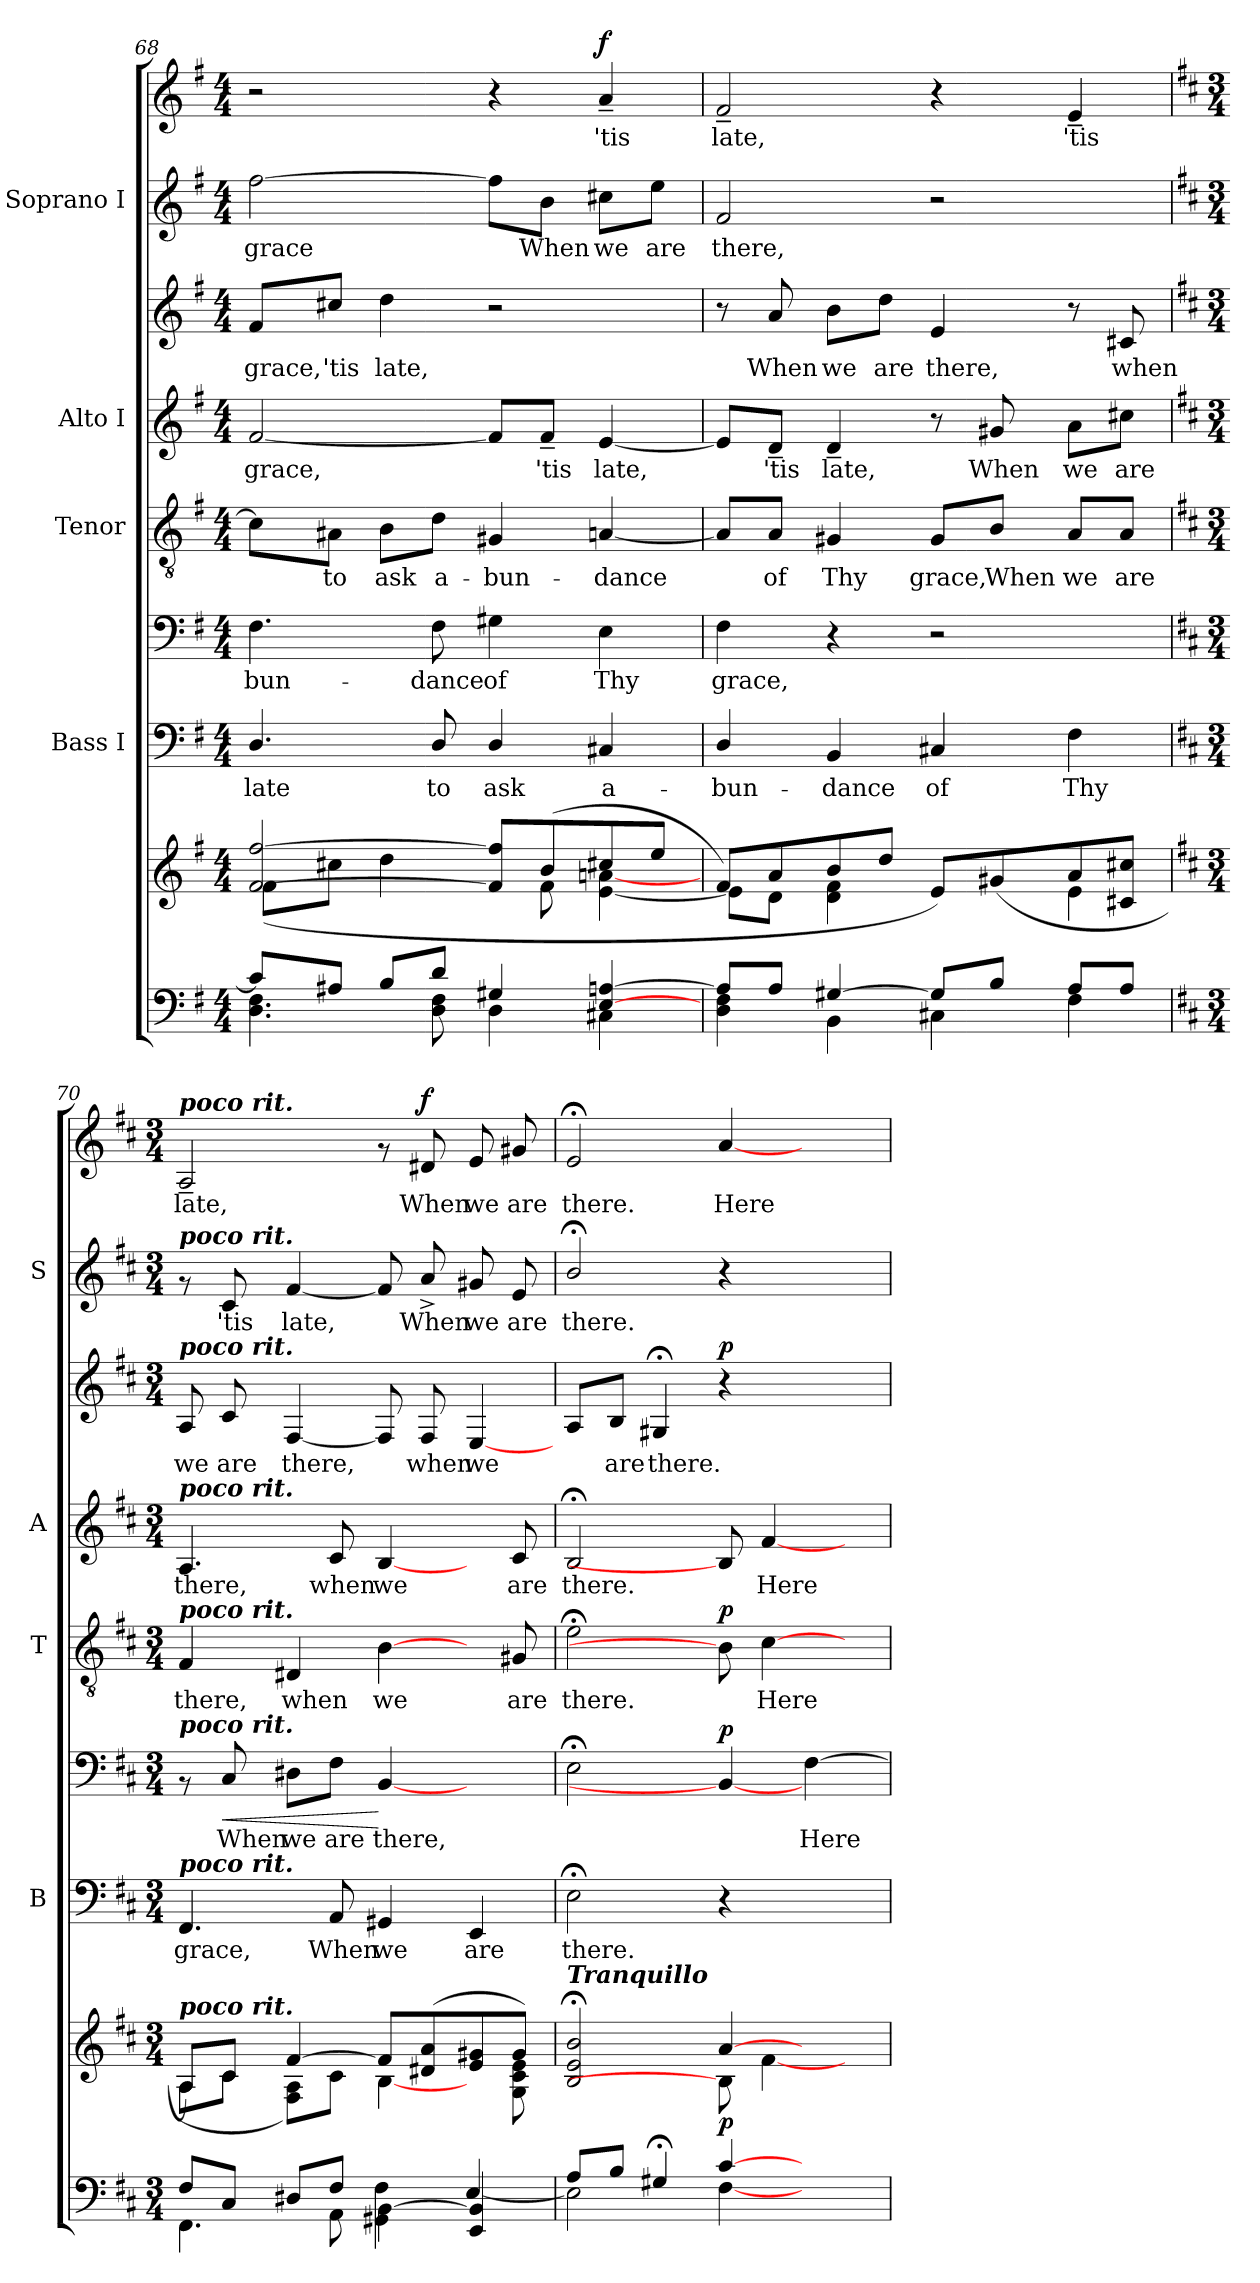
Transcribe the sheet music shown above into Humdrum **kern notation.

**kern	**kern	**dynam	**kern	**text	**kern	**text	**dynam	**kern	**text	**dynam	**kern	**text	**kern	**text	**dynam	**kern	**text	**kern	**text	**dynam
*part5	*part5	*part5	*part4	*part4	*part4	*part4	*part4	*part3	*part3	*part3	*part2	*part2	*part2	*part2	*part2	*part1	*part1	*part1	*part1	*part1
*staff9	*staff8	*staff8/9	*staff7	*staff7	*staff6	*staff6	*staff6/7	*staff5	*staff5	*staff5	*staff4	*staff4	*staff3	*staff3	*staff3/4	*staff2	*staff2	*staff1	*staff1	*staff1/2
*	*	*	*I"Bass I	*	*	*	*	*I"Tenor	*	*	*I"Alto I	*	*	*	*	*I"Soprano I	*	*	*	*
*	*	*	*I'B	*	*	*	*	*I'T	*	*	*I'A	*	*	*	*	*I'S	*	*	*	*
!!LO:LB:g=z
*clefF4	*clefG2	*	*clefF4	*	*clefF4	*	*	*clefGv2	*	*	*clefG2	*	*clefG2	*	*	*clefG2	*	*clefG2	*	*
*k[f#]	*k[f#]	*	*k[f#]	*	*k[f#]	*	*	*k[f#]	*	*	*k[f#]	*	*k[f#]	*	*	*k[f#]	*	*k[f#]	*	*
*G:	*G:	*	*G:	*	*G:	*	*	*G:	*	*	*G:	*	*G:	*	*	*G:	*	*G:	*	*
*M4/4	*M4/4	*	*M4/4	*	*M4/4	*	*	*M4/4	*	*	*M4/4	*	*M4/4	*	*	*M4/4	*	*M4/4	*	*
=68	=68	=68	=68	=68	=68	=68	=68	=68	=68	=68	=68	=68	=68	=68	=68	=68	=68	=68	=68	=68
*^	*^	*	*	*	*	*	*	*	*	*	*	*	*	*	*	*	*	*	*	*
!	!	!	!	!	!	!LO:LY:b	!	!LO:LY:b	!	!	!	!	!	!LO:LY:b	!	!LO:LY:b	!	!	!LO:LY:b	!	!	!
8c#/L]	4.D\ 4.F#\	[>2f#/ [>2ff#/	(>8f#\L	.	4.D/	late	4.F#\	bun-	.	8c#\L]	.	.	[2f#/	grace,	8f#/L	grace,	.	[2ff#\	grace	2r	.	.
!	!	!	!	!	!	!	!	!	!	!	!LO:LY:b	!	!	!	!	!LO:LY:b	!	!	!	!	!	!
8A#X/J	.	.	8cc#X\J	.	.	.	.	.	.	8A#X\J	to	.	.	.	8cc#X/J	'tis	.	.	.	.	.	.
!	!	!	!	!	!	!	!	!	!	!	!LO:LY:b	!	!	!	!	!LO:LY:b	!	!	!	!	!	!
8B/L	.	.	4dd\	.	.	.	.	.	.	8B\L	ask	.	.	.	4dd\	late,	.	.	.	.	.	.
!	!	!	!	!	!	!LO:LY:b	!	!LO:LY:b	!	!	!LO:LY:b	!	!	!	!	!	!	!	!	!	!	!
8d/J	8D\ 8F#\	.	.	.	8D/	to	8F#\	-dance	.	8d\J	a-	.	.	.	.	.	.	.	.	.	.	.
!	!	!	!	!	!	!LO:LY:b	!	!LO:LY:b	!	!	!LO:LY:b	!	!	!	!	!	!	!	!	!	!	!
4G#X/	4D\	8f#/] 8ff#/]L	8ryy	.	4D/	ask	4G#X\	of	.	4G#X/	-bun-	.	8f#/L]	.	2r	.	.	8ff#\L]	.	4r	.	.
!	!	!	!	!	!	!	!	!	!	!	!	!	!	!LO:LY:b	!	!	!	!	!LO:LY:b	!	!	!
.	.	(>8b/	8f#\	.	.	.	.	.	.	.	.	.	8f#~</J	'tis	.	.	.	8b\J	When	.	.	.
!	!	!	!	!	!	!LO:LY:b	!	!LO:LY:b	!	!	!LO:LY:b	!	!	!LO:LY:b	!	!	!	!	!LO:LY:b	!	!LO:LY:b	!LO:DY:b
[>4E/ [>4An/	4C#X\	8cc#X/	[<4e\ [<4ani\	.	4C#X/	a-	4E\	Thy	.	[4An/	-dance	.	[4e/	late,	.	.	.	8cc#X\L	we	4a~</	'tis	f
!	!	!	!	!	!	!	!	!	!	!	!	!	!	!	!	!	!	!	!LO:LY:b	!	!	!
.	.	8ee/J	.	.	.	.	.	.	.	.	.	.	.	.	.	.	.	8ee\J	are	.	.	.
=69	=69	=69	=69	=69	=69	=69	=69	=69	=69	=69	=69	=69	=69	=69	=69	=69	=69	=69	=69	=69	=69	=69
!	!	!	!	!	!	!LO:LY:b	!	!LO:LY:b	!	!	!	!	!	!	!	!	!	!	!LO:LY:b	!	!LO:LY:b	!
8An/L]	4D\ 4F#\	8f#/L)	8e\L]	.	4D/	bun-	4F#\	-grace,	.	8An/L]	.	.	8e/L]	.	8r	.	.	2f#/	there,	2f#~</	late,	.
!	!	!	!	!	!	!	!	!	!	!	!LO:LY:b	!	!	!LO:LY:b	!	!LO:LY:b	!	!	!	!	!	!
8A/J	.	8a/	8d\J	.	.	.	.	.	.	8A/J	of	.	8d~</J	'tis	8a/	When	.	.	.	.	.	.
!	!	!	!	!	!	!LO:LY:b	!	!	!	!	!LO:LY:b	!	!	!LO:LY:b	!	!LO:LY:b	!	!	!	!	!	!
[>4G#X/	4BB\	8b/	4d\ 4f#\	.	4BB/	-dance	4r	.	.	4G#X/	Thy	.	4d~</	late,	8b\L	we	.	.	.	.	.	.
!	!	!	!	!	!	!	!	!	!	!	!	!	!	!	!	!LO:LY:b	!	!	!	!	!	!
.	.	8dd/J	.	.	.	.	.	.	.	.	.	.	.	.	8dd\J	are	.	.	.	.	.	.
!	!	!	!	!	!	!LO:LY:b	!	!	!	!	!LO:LY:b	!	!	!	!	!LO:LY:b	!	!	!	!	!	!
8G#/L]	4C#X\	8e/L)	4ryy	.	4C#X/	of	2r	.	.	8G#/L	grace,	.	8r	.	4e/	there,	.	2r	.	4r	.	.
!	!	!	!	!	!	!	!	!	!	!	!LO:LY:b	!	!	!LO:LY:b	!	!	!	!	!	!	!	!
8B/J	.	(>8g#X/	.	.	.	.	.	.	.	8B/J	When	.	8g#X/	When	.	.	.	.	.	.	.	.
!	!	!	!	!	!	!LO:LY:b	!	!	!	!	!LO:LY:b	!	!	!LO:LY:b	!	!	!	!	!	!	!LO:LY:b	!
8A/L	4F#\	8a/	4e\	.	4F#\	Thy	.	.	.	8A/L	we	.	8a\L	we	8r	.	.	.	.	4e~</	'tis	.
!	!	!	!	!	!	!	!	!	!	!	!LO:LY:b	!	!	!LO:LY:b	!	!LO:LY:b	!	!	!	!	!	!
8A/J	.	8c#X/ 8cc#X/J	.	.	.	.	.	.	.	8A/J	are	.	8cc#X\J	are	8c#X/	when	.	.	.	.	.	.
=70	=70	=70	=70	=70	=70	=70	=70	=70	=70	=70	=70	=70	=70	=70	=70	=70	=70	=70	=70	=70	=70	=70
*k[f#c#]	*	*k[f#c#]	*	*	*k[f#c#]	*	*k[f#c#]	*	*	*k[f#c#]	*	*	*k[f#c#]	*	*k[f#c#]	*	*	*k[f#c#]	*	*k[f#c#]	*	*
*D:	*	*D:	*	*	*D:	*	*D:	*	*	*D:	*	*	*D:	*	*D:	*	*	*D:	*	*D:	*	*
*M3/4	*	*M3/4	*	*	*M3/4	*	*M3/4	*	*	*M3/4	*	*	*M3/4	*	*M3/4	*	*	*M3/4	*	*M3/4	*	*
!	!	!	!	!	!	!	!	!	!	!	!	!	!	!	!	!	!	!	!	!LO:TX:a:Bi:t=poco rit.	!	!
!	!	!	!	!	!	!	!	!	!	!	!	!	!	!	!	!	!	!LO:TX:a:Bi:t=poco rit.	!	!	!	!
!	!	!	!	!	!	!	!	!	!	!	!	!	!	!	!LO:TX:a:Bi:t=poco rit.	!	!	!	!	!	!	!
!	!	!	!	!	!	!	!	!	!	!	!	!	!LO:TX:a:Bi:t=poco rit.	!	!	!	!	!	!	!	!	!
!	!	!	!	!	!	!	!	!	!	!LO:TX:a:Bi:t=poco rit.	!	!	!	!	!	!	!	!	!	!	!	!
!	!	!	!	!	!	!	!LO:TX:a:Bi:t=poco rit.	!	!	!	!	!	!	!	!	!	!	!	!	!	!	!
!	!	!	!	!	!LO:TX:a:Bi:t=poco rit.	!	!	!	!	!	!	!	!	!	!	!	!	!	!	!	!	!
!	!	!LO:TX:a:Bi:t=poco rit.	!	!	!	!	!	!	!	!	!	!	!	!	!	!	!	!	!	!	!	!
!	!	!	!	!	!	!LO:LY:b	!	!	!	!	!LO:LY:b	!	!	!LO:LY:b	!	!LO:LY:b	!	!	!	!	!LO:LY:b	!
8F#/L	4.FF#\	8A/L)	(<8A\L	.	4.FF#/	grace,	8rAA	.	.	4F#/	there,	.	4.A/	there,	8A/	we	.	8rf	.	2A~</	late,	.
!	!	!	!	!	!	!	!	!LO:LY:b	!LO:HP:b	!	!	!	!	!	!	!LO:LY:b	!	!	!LO:LY:b	!	!	!
8C#/J	.	8c#/J	8c#\J	.	.	.	8C#/	When	<	.	.	.	.	.	8c#/	are	.	8c#/	'tis	.	.	.
!	!	!	!	!	!	!	!	!LO:LY:b	!	!	!LO:LY:b	!	!	!	!	!LO:LY:b	!	!	!LO:LY:b	!	!	!
8D#X/L	.	[>4f#/	8F#\ 8A\L)	.	.	.	8D#X\L	we	.	4D#X/	when	.	.	.	[4F#/	there,	.	[4f#/	late,	.	.	.
!	!	!	!	!	!	!LO:LY:b	!	!LO:LY:b	!	!	!	!	!	!LO:LY:b	!	!	!	!	!	!	!	!
8F#/J	8AA\	.	8c#\J	.	8AA/	When	8F#\J	are	.	.	.	.	8c#/	when	.	.	.	.	.	.	.	.
!	!	!	!	!	!	!LO:LY:b	!	!LO:LY:b	!	!	!LO:LY:b	!	!	!LO:LY:b	!	!	!	!	!	!	!	!
[<4BB\	4GG#X\ 4F#\	8f#/L]	[4B\	.	4GG#X/	we	[4BB/	there,	[	[4B\	we	.	[4B/	we	8F#/]	.	.	8f#/]	.	8rf	.	.
!	!	!	!	!	!	!	!	!	!	!	!	!	!	!	!	!LO:LY:b	!	!	!LO:LY:b	!	!LO:LY:b	!LO:DY:b
.	.	(>8d#X/ 8a/	.	.	.	.	.	.	.	.	.	.	.	.	8F#/	when	.	8a^</	When	8d#X/	When	f
!	!	!	!	!	!	!LO:LY:b	!	!	!	!	!	!	!	!	!	!LO:LY:b	!	!	!LO:LY:b	!	!LO:LY:b	!
4EE/ 4BB/]	[>4E/	8e/ 8g#X/	8ryy	.	4EE/	are	4ryy	.	.	8ryy	.	.	8ryy	.	[4E/	we	.	8g#X/	we	8e/	we	.
!	!	!	!	!	!	!	!	!	!	!	!LO:LY:b	!	!	!LO:LY:b	!	!	!	!	!LO:LY:b	!	!LO:LY:b	!
.	.	8g#/J)	8G\ 8c#\ 8e\	.	.	.	.	.	.	8G#X/	are	.	8c#/	are	.	.	.	8e/	are	8g#X/	are	.
!!LO:PB:g=z
=71	=71	=71	=71	=71	=71	=71	=71	=71	=71	=71	=71	=71	=71	=71	=71	=71	=71	=71	=71	=71	=71	=71
!	!	!LO:TX:a:Bi:t=Tranquillo	!	!	!	!	!	!	!	!	!	!	!	!	!	!	!	!	!	!	!	!
!	!	!	!	!	!	!LO:LY:b	!	!	!	!	!LO:LY:b	!	!	!LO:LY:b	!	!	!	!	!LO:LY:b	!	!LO:LY:b	!
8A/L	2E\]	2B/;< 2e/;< 2b/;<	2ryy	.	2E;<\	there.	2E;<\	.	.	2e;<\	there.	.	2B;/	there.	8A/L	.	.	2b;</	there.	2e;/	there.	.
!	!	!	!	!	!	!	!	!	!	!	!	!	!	!	!	!LO:LY:b	!	!	!	!	!	!
8B/J	.	.	.	.	.	.	.	.	.	.	.	.	.	.	8B/J	are	.	.	.	.	.	.
!	!	!	!	!	!	!	!	!	!	!	!	!	!	!	!	!LO:LY:b	!	!	!	!	!	!
4G#X;</	.	.	.	.	.	.	.	.	.	.	.	.	.	.	4G#X;/	there.	.	.	.	.	.	.
!	!	!	!	!LO:DY:b	!	!	!	!	!LO:DY:b	!	!	!LO:DY:b	!	!	!	!	!LO:DY:b=2	!	!	!	!LO:LY:b	!
[>4c#/	[<4F#\	[>4a/	8B\]	p	4r	.	4BB/_	.	p	8B\]	.	p	8B/]	.	4r	.	p	4r	.	[4a/	Here	.
!	!	!	!	!	!	!	!	!	!	!	!LO:LY:b	!	!	!LO:LY:b	!	!	!	!	!	!	!	!
.	.	.	[<4f#\	.	.	.	.	.	.	[4c#\	Here	.	[4f#/	Here	.	.	.	.	.	.	.	.
!	!	!	!	!	!	!	!	!LO:LY:b	!	!	!	!	!	!	!	!	!	!	!	!	!	!
4ryy	4ryy	8ryy	.	.	4ryy	.	[4F#\	Here	.	.	.	.	.	.	4ryy	.	.	4ryy	.	4ryy	.	.
.	.	8ryy	8ryy	.	.	.	.	.	.	8ryy	.	.	8ryy	.	.	.	.	.	.	.	.	.
*v	*v	*	*	*	*	*	*	*	*	*	*	*	*	*	*	*	*	*	*	*	*	*
*	*v	*v	*	*	*	*	*	*	*	*	*	*	*	*	*	*	*	*	*	*	*
=	=	=	=	=	=	=	=	=	=	=	=	=	=	=	=	=	=	=	=	=
*-	*-	*-	*-	*-	*-	*-	*-	*-	*-	*-	*-	*-	*-	*-	*-	*-	*-	*-	*-	*-
